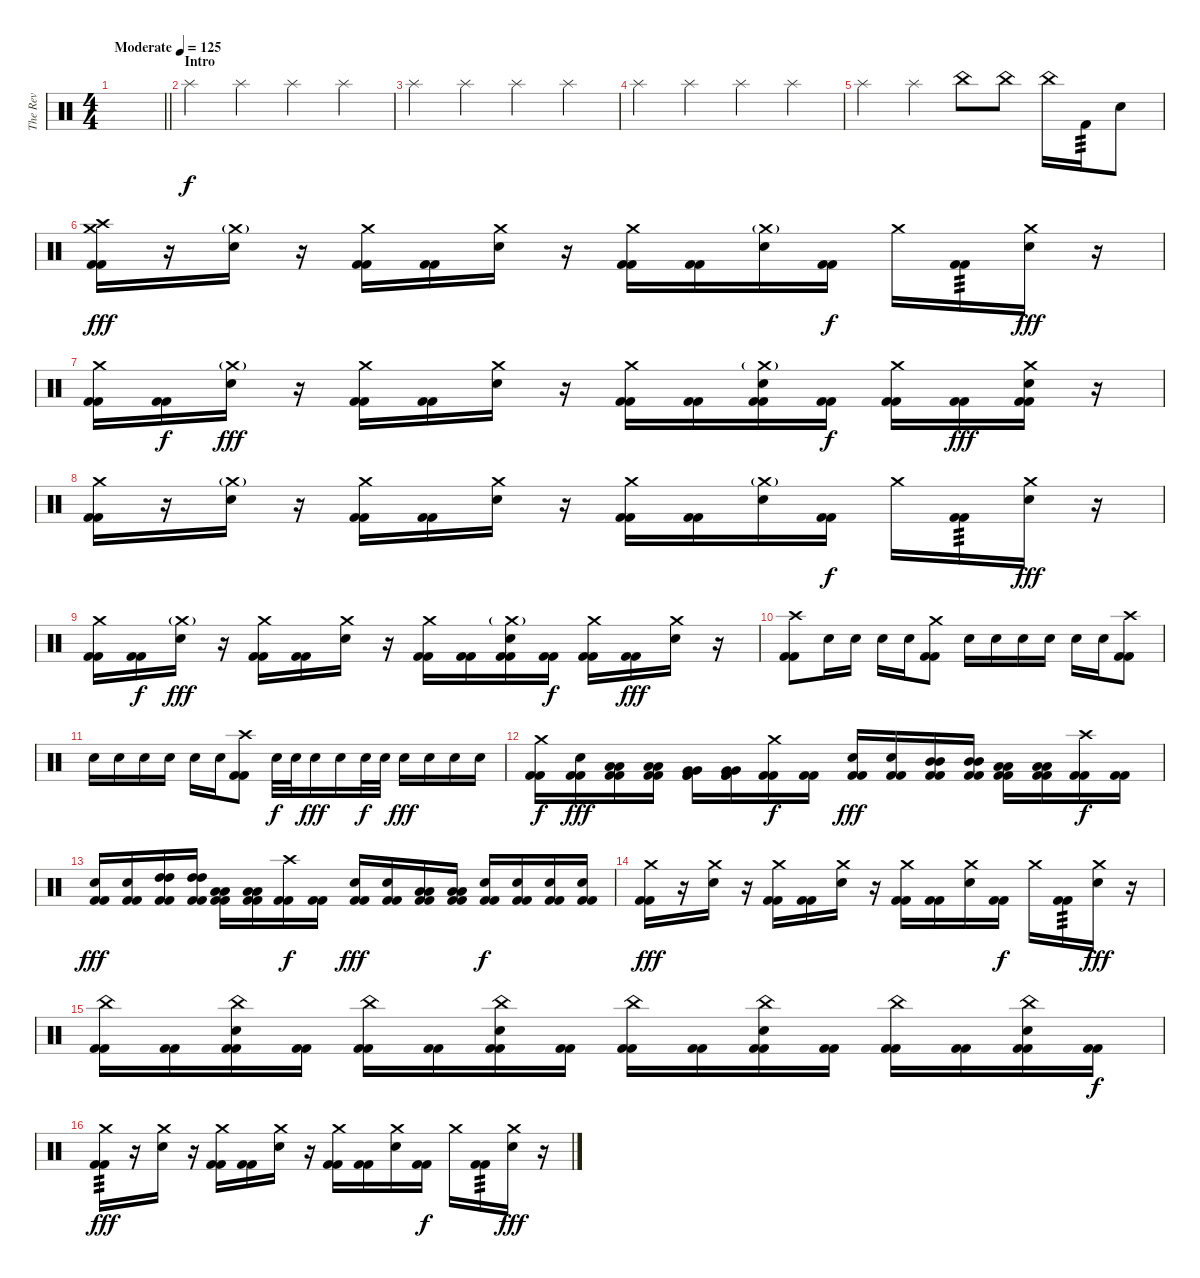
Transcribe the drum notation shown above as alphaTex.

\track ("The Rev" "The Rev") {instrument percussion}
\staff {score}
\articulation defaults
\ts (4 4)
\tempo (125 "Moderate")
\clef neutral
\barLineRight lightlight
\ks c
|
\section ("" "Intro")
"Splash (hit)".4 "Splash (hit)".4 "Splash (hit)".4 "Splash (hit)".4 |
"Splash (hit)".4 "Splash (hit)".4 "Splash (hit)".4 "Splash (hit)".4 |
"Splash (hit)".4 "Splash (hit)".4 "Splash (hit)".4 "Splash (hit)".4 |
"Splash (hit)".4 "Splash (hit)".4 "China (hit)".8 "China (hit)".8 "China (hit)".16 "Kick (hit) 2".16{tp 3} "Electric Snare (hit)".8 |
("Crash medium (hit)" "Crash high (hit)" "Kick (hit) 2" "Kick (hit) 2").16{dy fff} r.16 ("Crash medium (hit)"{g} "Electric Snare (hit)").16 r.16 ("Crash medium (hit)" "Kick (hit) 2" "Kick (hit) 2").16 ("Kick (hit) 2" "Kick (hit) 2").16 ("Crash medium (hit)" "Electric Snare (hit)").16 r.16 ("Crash medium (hit)" "Kick (hit) 2" "Kick (hit) 2").16 ("Kick (hit) 2" "Kick (hit) 2").16 ("Crash medium (hit)"{g} "Electric Snare (hit)").16 ("Kick (hit) 2" "Kick (hit) 2").16{dy f} "Crash medium (hit)".16 ("Kick (hit) 2" "Kick (hit) 2").16{tp 3} ("Crash medium (hit)" "Electric Snare (hit)").16{dy fff} r.16 |
("Crash medium (hit)" "Kick (hit) 2" "Kick (hit) 2").16 ("Kick (hit) 2" "Kick (hit) 2").16{dy f} ("Crash medium (hit)"{g} "Electric Snare (hit)").16{dy fff} r.16 ("Crash medium (hit)" "Kick (hit) 2" "Kick (hit) 2").16 ("Kick (hit) 2" "Kick (hit) 2").16 ("Crash medium (hit)" "Electric Snare (hit)").16 r.16 ("Crash medium (hit)" "Kick (hit) 2" "Kick (hit) 2").16 ("Kick (hit) 2" "Kick (hit) 2").16 ("Crash medium (hit)"{g} "Electric Snare (hit)" "Kick (hit) 2" "Kick (hit) 2").16 ("Kick (hit) 2" "Kick (hit) 2").16{dy f} ("Crash medium (hit)" "Kick (hit) 2" "Kick (hit) 2").16 ("Kick (hit) 2" "Kick (hit) 2").16{dy fff} ("Crash medium (hit)" "Electric Snare (hit)" "Kick (hit) 2" "Kick (hit) 2").16 r.16 |
("Crash medium (hit)" "Kick (hit) 2" "Kick (hit) 2").16 r.16 ("Crash medium (hit)"{g} "Electric Snare (hit)").16 r.16 ("Crash medium (hit)" "Kick (hit) 2" "Kick (hit) 2").16 ("Kick (hit) 2" "Kick (hit) 2").16 ("Crash medium (hit)" "Electric Snare (hit)").16 r.16 ("Crash medium (hit)" "Kick (hit) 2" "Kick (hit) 2").16 ("Kick (hit) 2" "Kick (hit) 2").16 ("Crash medium (hit)"{g} "Electric Snare (hit)").16 ("Kick (hit) 2" "Kick (hit) 2").16{dy f} "Crash medium (hit)".16 ("Kick (hit) 2" "Kick (hit) 2").16{tp 3} ("Crash medium (hit)" "Electric Snare (hit)").16{dy fff} r.16 |
("Crash medium (hit)" "Kick (hit) 2" "Kick (hit) 2").16 ("Kick (hit) 2" "Kick (hit) 2").16{dy f} ("Crash medium (hit)"{g} "Electric Snare (hit)").16{dy fff} r.16 ("Crash medium (hit)" "Kick (hit) 2" "Kick (hit) 2").16 ("Kick (hit) 2" "Kick (hit) 2").16 ("Crash medium (hit)" "Electric Snare (hit)").16 r.16 ("Crash medium (hit)" "Kick (hit) 2" "Kick (hit) 2").16 ("Kick (hit) 2" "Kick (hit) 2").16 ("Crash medium (hit)"{g} "Electric Snare (hit)" "Kick (hit) 2" "Kick (hit) 2").16 ("Kick (hit) 2" "Kick (hit) 2").16{dy f} ("Crash medium (hit)" "Kick (hit) 2" "Kick (hit) 2").16 ("Kick (hit) 2" "Kick (hit) 2").16{dy fff} ("Crash medium (hit)" "Electric Snare (hit)").16 r.16 |
("Crash high (hit)" "Kick (hit) 2" "Kick (hit) 2").8 "Electric Snare (hit)".16 "Electric Snare (hit)".16 "Electric Snare (hit)".16 "Electric Snare (hit)".16 ("Crash medium (hit)" "Kick (hit) 2" "Kick (hit) 2").8 "Electric Snare (hit)".16 "Electric Snare (hit)".16 "Electric Snare (hit)".16 "Electric Snare (hit)".16 "Electric Snare (hit)".16 "Electric Snare (hit)".16 ("Crash high (hit)" "Kick (hit) 2" "Kick (hit) 2").8 |
"Electric Snare (hit)".16 "Electric Snare (hit)".16 "Electric Snare (hit)".16 "Electric Snare (hit)".16 "Electric Snare (hit)".16 "Electric Snare (hit)".16 ("Crash high (hit)" "Kick (hit) 2" "Kick (hit) 2").8 "Electric Snare (hit)".32{dy f} "Electric Snare (hit)".32 "Electric Snare (hit)".16{dy fff} "Electric Snare (hit)".16 "Electric Snare (hit)".32{dy f} "Electric Snare (hit)".32 "Electric Snare (hit)".16{dy fff} "Electric Snare (hit)".16 "Electric Snare (hit)".16 "Electric Snare (hit)".16 |
("Crash medium (hit)" "Kick (hit) 2" "Kick (hit) 2").16{dy f} ("Electric Snare (hit)" "Kick (hit) 2" "Kick (hit) 2").16{dy fff} ("Low Tom (hit)" "Low Tom (hit)" "Kick (hit) 2" "Kick (hit) 2").16 ("Low Tom (hit)" "Low Tom (hit)" "Kick (hit) 2" "Kick (hit) 2").16 ("Very Low Tom (hit)" "Very Low Tom (hit)" "Kick (hit) 2" "Kick (hit) 2").16 ("Very Low Tom (hit)" "Very Low Tom (hit)" "Kick (hit) 2" "Kick (hit) 2").16 ("Crash medium (hit)" "Kick (hit) 2" "Kick (hit) 2").16{dy f} ("Kick (hit) 2" "Kick (hit) 2").16 ("Electric Snare (hit)" "Kick (hit) 2" "Kick (hit) 2").16{dy fff} ("Electric Snare (hit)" "Kick (hit) 2" "Kick (hit) 2").16 ("Mid Tom (hit)" "Mid Tom (hit)" "Kick (hit) 2" "Kick (hit) 2").16 ("Mid Tom (hit)" "Mid Tom (hit)" "Kick (hit) 2" "Kick (hit) 2").16 ("Low Tom (hit)" "Low Tom (hit)" "Kick (hit) 2" "Kick (hit) 2").16 ("Low Tom (hit)" "Low Tom (hit)" "Kick (hit) 2" "Kick (hit) 2").16 ("Crash high (hit)" "Kick (hit) 2" "Kick (hit) 2").16{dy f} ("Kick (hit) 2" "Kick (hit) 2").16 |
("Electric Snare (hit)" "Kick (hit) 2" "Kick (hit) 2").16{dy fff} ("Electric Snare (hit)" "Kick (hit) 2" "Kick (hit) 2").16 ("High Tom (hit)" "High Tom (hit)" "Kick (hit) 2" "Kick (hit) 2").16 ("High Tom (hit)" "High Tom (hit)" "Kick (hit) 2" "Kick (hit) 2").16 ("Low Tom (hit)" "Low Tom (hit)" "Kick (hit) 2" "Kick (hit) 2").16 ("Low Tom (hit)" "Low Tom (hit)" "Kick (hit) 2" "Kick (hit) 2").16 ("Crash high (hit)" "Kick (hit) 2" "Kick (hit) 2").16{dy f} ("Kick (hit) 2" "Kick (hit) 2").16 ("Electric Snare (hit)" "Kick (hit) 2" "Kick (hit) 2").16{dy fff} ("Electric Snare (hit)" "Kick (hit) 2" "Kick (hit) 2").16 ("Low Tom (hit)" "Low Tom (hit)" "Kick (hit) 2" "Kick (hit) 2").16 ("Low Tom (hit)" "Low Tom (hit)" "Kick (hit) 2" "Kick (hit) 2").16 ("Electric Snare (hit)" "Kick (hit) 2" "Kick (hit) 2").16{dy f} ("Electric Snare (hit)" "Kick (hit) 2" "Kick (hit) 2").16 ("Electric Snare (hit)" "Kick (hit) 2" "Kick (hit) 2").16 ("Electric Snare (hit)" "Kick (hit) 2" "Kick (hit) 2").16 |
("Crash medium (hit)" "Kick (hit) 2" "Kick (hit) 2").16{dy fff} r.16 ("Crash medium (hit)" "Electric Snare (hit)").16 r.16 ("Crash medium (hit)" "Kick (hit) 2" "Kick (hit) 2").16 ("Kick (hit) 2" "Kick (hit) 2").16 ("Crash medium (hit)" "Electric Snare (hit)").16 r.16 ("Crash medium (hit)" "Kick (hit) 2" "Kick (hit) 2").16 ("Kick (hit) 2" "Kick (hit) 2").16 ("Crash medium (hit)" "Electric Snare (hit)").16 ("Kick (hit) 2" "Kick (hit) 2").16{dy f} "Crash medium (hit)".16 ("Kick (hit) 2" "Kick (hit) 2").16{tp 3} ("Crash medium (hit)" "Electric Snare (hit)").16{dy fff} r.16 |
("China (hit)" "Kick (hit) 2" "Kick (hit) 2").16 ("Kick (hit) 2" "Kick (hit) 2").16 ("China (hit)" "Electric Snare (hit)" "Kick (hit) 2" "Kick (hit) 2").16 ("Kick (hit) 2" "Kick (hit) 2").16 ("China (hit)" "Kick (hit) 2" "Kick (hit) 2").16 ("Kick (hit) 2" "Kick (hit) 2").16 ("China (hit)" "Electric Snare (hit)" "Kick (hit) 2" "Kick (hit) 2").16 ("Kick (hit) 2" "Kick (hit) 2").16 ("China (hit)" "Kick (hit) 2" "Kick (hit) 2").16 ("Kick (hit) 2" "Kick (hit) 2").16 ("China (hit)" "Electric Snare (hit)" "Kick (hit) 2" "Kick (hit) 2").16 ("Kick (hit) 2" "Kick (hit) 2").16 ("China (hit)" "Kick (hit) 2" "Kick (hit) 2").16 ("Kick (hit) 2" "Kick (hit) 2").16 ("China (hit)" "Electric Snare (hit)" "Kick (hit) 2" "Kick (hit) 2").16 ("Kick (hit) 2" "Kick (hit) 2").16{dy f} |
("Crash medium (hit)" "Kick (hit) 2" "Kick (hit) 2").16{tp 3 dy fff} r.16 ("Crash medium (hit)" "Electric Snare (hit)").16 r.16 ("Crash medium (hit)" "Kick (hit) 2" "Kick (hit) 2").16 ("Kick (hit) 2" "Kick (hit) 2").16 ("Crash medium (hit)" "Electric Snare (hit)").16 r.16 ("Crash medium (hit)" "Kick (hit) 2" "Kick (hit) 2").16 ("Kick (hit) 2" "Kick (hit) 2").16 ("Crash medium (hit)" "Electric Snare (hit)").16 ("Kick (hit) 2" "Kick (hit) 2").16{dy f} "Crash medium (hit)".16 ("Kick (hit) 2" "Kick (hit) 2").16{tp 3} ("Crash medium (hit)" "Electric Snare (hit)").16{dy fff} r.16
